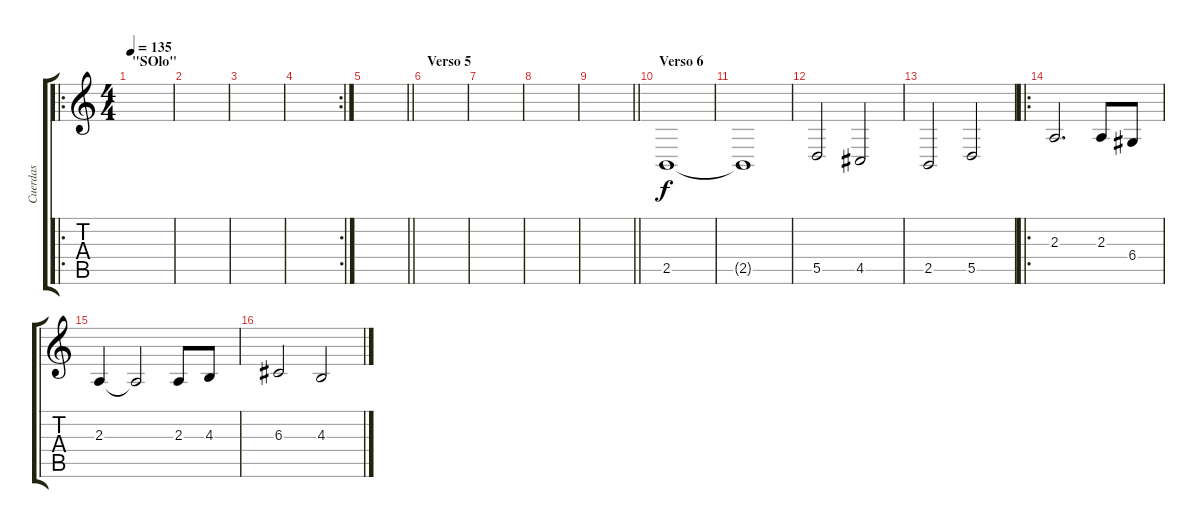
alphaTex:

\track ("Cuerdas" "Cuerdas") {instrument tremolostrings}
\staff {score tabs}
\tuning (E4 B3 G3 D3 A2 E2) {hide}
\ro
\ts (4 4)
\section ("" "\"SOlo\"")
\tempo 135
\clef g2
\ks c
|
|
|
\rc 2
|
\barLineRight lightlight
|
\section ("" "Verso 5")
|
|
|
\barLineRight lightlight
|
\section ("" "Verso 6")
2.5.1 |
2.5{t}.1 |
5.5.2 4.5.2 |
2.5.2 5.5.2 |
\ro
2.3.2{d} 2.3.8 6.4.8 |
2.3.4 2.3{t}.2 2.3.8 4.3.8 |
6.3.2 4.3.2
